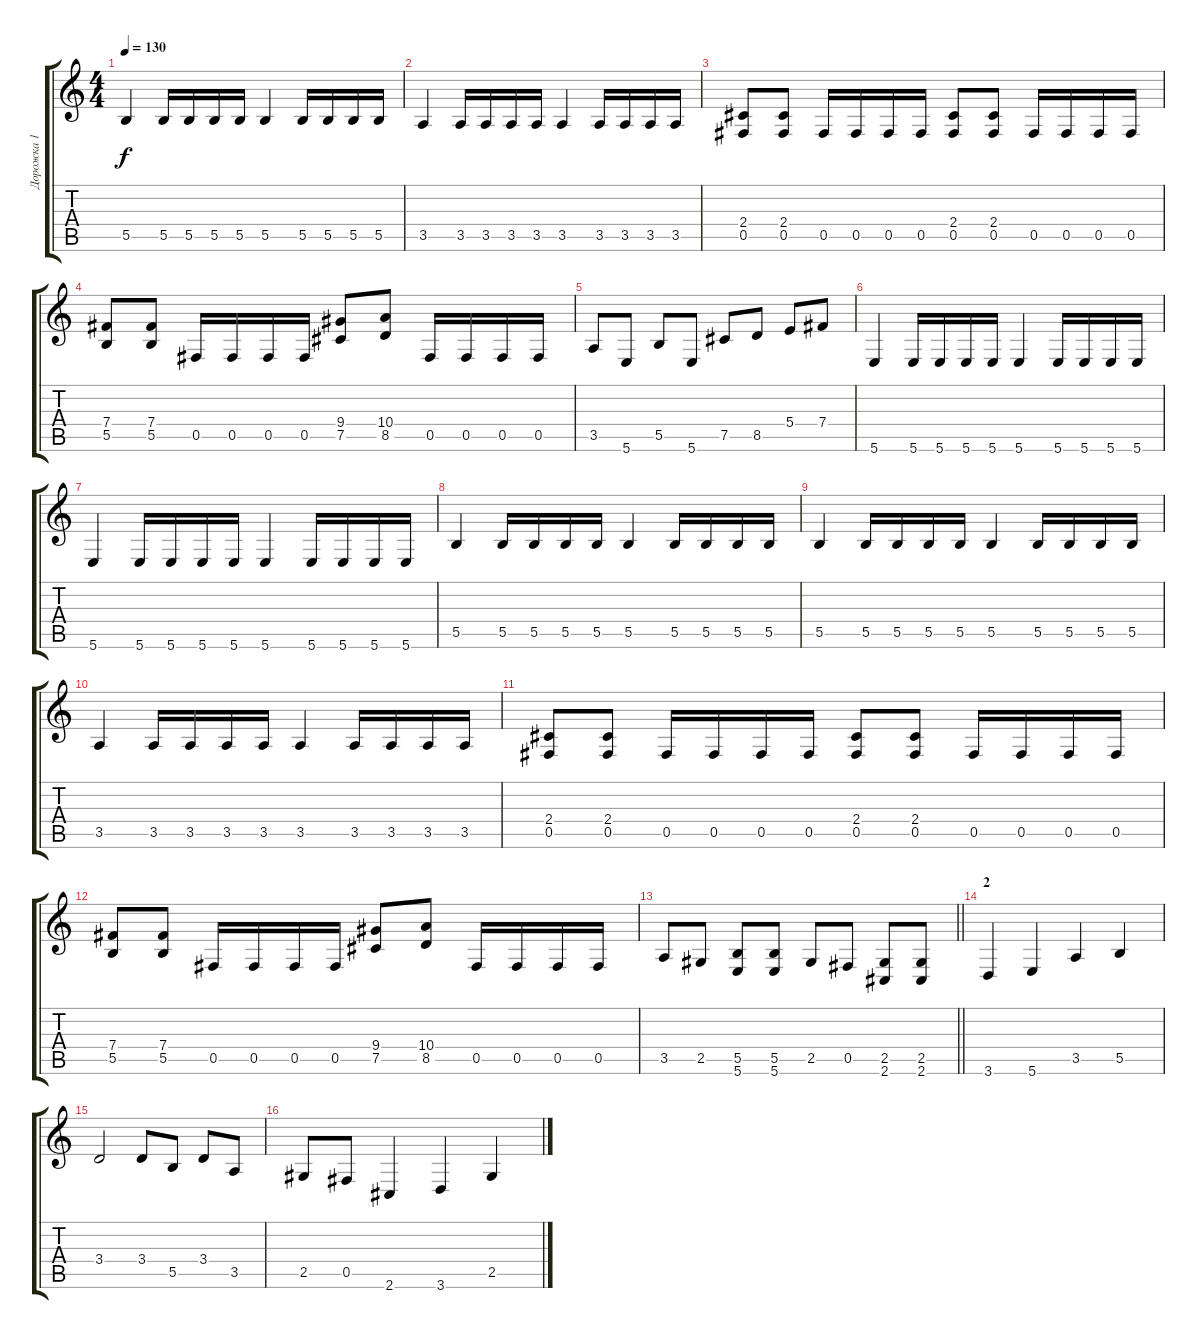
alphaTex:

\track ("Дорожка 1" "Дорожка 1") {instrument distortionguitar}
\staff {score tabs}
\tuning (Db4 Ab3 E3 B2 Gb2 B1) {hide}
\ts (4 4)
\tempo 130
\clef g2
\ks c
5.5.4{dy f} 5.5.16 5.5.16 5.5.16 5.5.16 5.5.4 5.5.16 5.5.16 5.5.16 5.5.16 |
3.5.4 3.5.16 3.5.16 3.5.16 3.5.16 3.5.4 3.5.16 3.5.16 3.5.16 3.5.16 |
(2.4 0.5).8 (2.4 0.5).8 0.5.16 0.5.16 0.5.16 0.5.16 (2.4 0.5).8 (2.4 0.5).8 0.5.16 0.5.16 0.5.16 0.5.16 |
(7.4 5.5).8 (7.4 5.5).8 0.5.16 0.5.16 0.5.16 0.5.16 (9.4 7.5).8 (10.4 8.5).8 0.5.16 0.5.16 0.5.16 0.5.16 |
3.5.8 5.6.8 5.5.8 5.6.8 7.5.8 8.5.8 5.4.8 7.4.8 |
5.6.4 5.6.16 5.6.16 5.6.16 5.6.16 5.6.4 5.6.16 5.6.16 5.6.16 5.6.16 |
5.6.4 5.6.16 5.6.16 5.6.16 5.6.16 5.6.4 5.6.16 5.6.16 5.6.16 5.6.16 |
5.5.4 5.5.16 5.5.16 5.5.16 5.5.16 5.5.4 5.5.16 5.5.16 5.5.16 5.5.16 |
5.5.4 5.5.16 5.5.16 5.5.16 5.5.16 5.5.4 5.5.16 5.5.16 5.5.16 5.5.16 |
3.5.4 3.5.16 3.5.16 3.5.16 3.5.16 3.5.4 3.5.16 3.5.16 3.5.16 3.5.16 |
(2.4 0.5).8 (2.4 0.5).8 0.5.16 0.5.16 0.5.16 0.5.16 (2.4 0.5).8 (2.4 0.5).8 0.5.16 0.5.16 0.5.16 0.5.16 |
(7.4 5.5).8 (7.4 5.5).8 0.5.16 0.5.16 0.5.16 0.5.16 (9.4 7.5).8 (10.4 8.5).8 0.5.16 0.5.16 0.5.16 0.5.16 |
\barLineRight lightlight
3.5.8 2.5.8 (5.5 5.6).8 (5.5 5.6).8 2.5.8 0.5.8 (2.5 2.6).8 (2.5 2.6).8 |
\section ("" "2")
3.6.4 5.6.4 3.5.4 5.5.4 |
3.4.2 3.4.8 5.5.8 3.4.8 3.5.8 |
2.5.8 0.5.8 2.6.4 3.6.4 2.5.4
